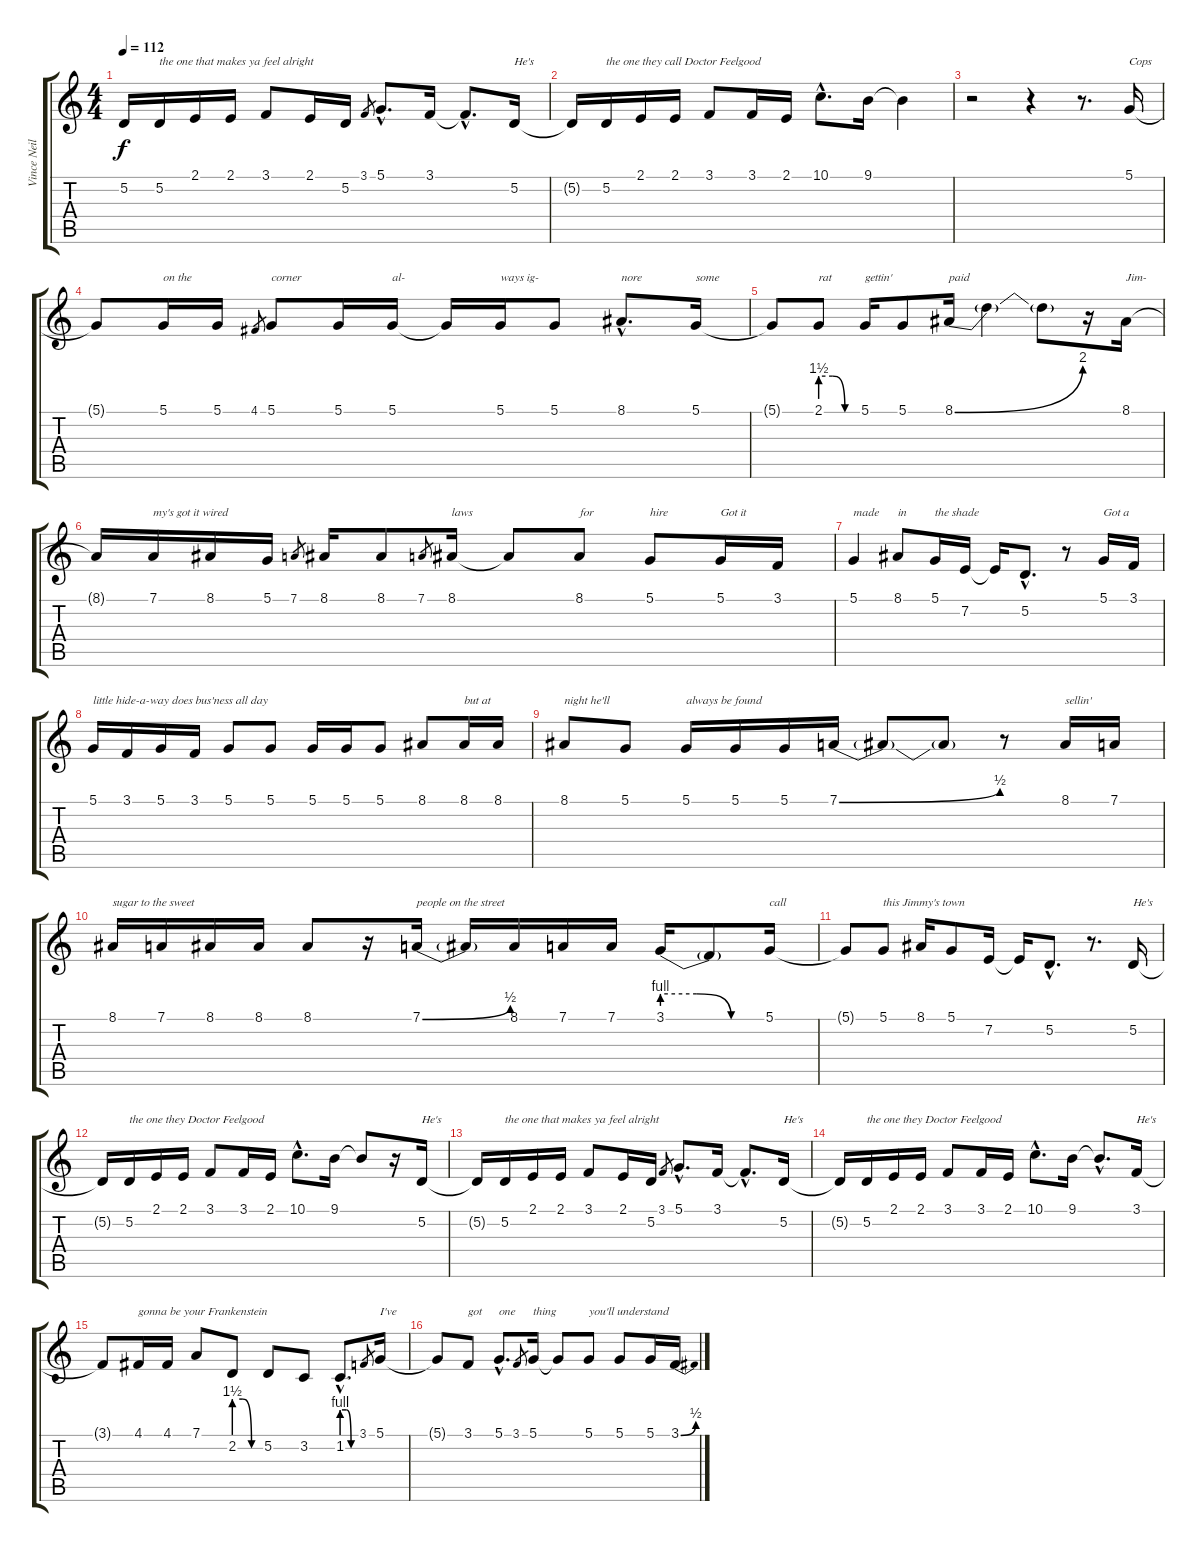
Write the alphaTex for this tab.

\track ("Vince Neil" "Vince Neil") {instrument harmonica}
\staff {score tabs}
\tuning (D4 A3 F3 C3 G2 D2) {hide}
\ts (4 4)
\tempo 112
\clef g2
\ks c
5.2{t}.16{dy f} 5.2.16{txt "the one that makes ya feel alright"} 2.1.16 2.1.16 3.1.8 2.1.16 5.2.16 3.1.8{gr} 5.1{hac}.8{d} 3.1.16 3.1{hac t}.8{d} 5.2.16{txt "He's"} |
5.2{t}.16 5.2.16{txt "the one they call Doctor Feelgood"} 2.1.16 2.1.16 3.1.8 3.1.16 2.1.16 10.1{hac}.8{d} 9.1.16 9.1{t}.4 |
r.2 r.4 r.8{d} 5.1.16{txt "Cops"} |
5.1{t}.8 5.1.16{txt "on the"} 5.1.16 4.1.8{gr} 5.1.8{txt "corner"} 5.1.16 5.1.16{txt "al-"} 5.1{t}.16 5.1.16{txt "ways ig-"} 5.1.8 8.1{hac}.8{d txt "nore"} 5.1.16{txt "some"} |
5.1{t}.8 2.1{be (custom 0 6 20 6 40 0 60 0)}.8{txt "rat"} 5.1.16{txt "gettin'"} 5.1.8 8.1{be (bend 0 0 60 8)}.16{txt "paid"} 8.1{t}.4 8.1{t}.8 r.16 8.1.16{txt "Jim-"} |
8.1{t}.16 7.1.16{txt "my's got it wired"} 8.1.16 5.1.16 7.1.8{gr} 8.1.16 8.1.8 7.1.8{gr} 8.1.16{txt "laws"} 8.1{t}.8 8.1.8{txt "for"} 5.1.8{txt "hire"} 5.1.16{txt "Got it"} 3.1.16 |
5.1.4{txt "made"} 8.1.8{txt "in"} 5.1.16{txt "the shade"} 7.2.16 7.2{t}.16 5.2{hac}.8{d} r.8 5.1.16{txt "Got a"} 3.1.16 |
5.1.16{txt "little hide-a-way does bus'ness all day"} 3.1.16 5.1.16 3.1.16 5.1.8 5.1.8 5.1.16 5.1.16 5.1.8 8.1.8 8.1.16{txt "but at"} 8.1.16 |
8.1.8{txt "night he'll"} 5.1.8 5.1.16{txt "always be found"} 5.1.16 5.1.16 7.1{be (bend 0 0 60 2)}.16 7.1{t}.8 7.1{t}.8 r.8 8.1.16{txt "sellin'"} 7.1.16 |
8.1.16{txt "sugar to the sweet"} 7.1.16 8.1.16 8.1.16 8.1.8 r.16 7.1{be (bend 0 0 60 2)}.16{txt "people on the street"} 7.1{t}.16 8.1.16 7.1.16 7.1.16 3.1{be (custom 0 4 20 4 40 0 60 0)}.16 3.1{t}.8 5.1.16{txt "call"} |
5.1{t}.8 5.1.8{txt "this Jimmy's town"} 8.1.16 5.1.8 7.2.16 7.2{t}.16 5.2{hac}.8{d} r.8{d} 5.2.16{txt "He's"} |
5.2{t}.16 5.2.16{txt "the one they Doctor Feelgood"} 2.1.16 2.1.16 3.1.8 3.1.16 2.1.16 10.1{hac}.8{d} 9.1.16 9.1{t}.8 r.16 5.2.16{txt "He's"} |
5.2{t}.16 5.2.16{txt "the one that makes ya feel alright"} 2.1.16 2.1.16 3.1.8 2.1.16 5.2.16 3.1.8{gr} 5.1{hac}.8{d} 3.1.16 3.1{hac t}.8{d} 5.2.16{txt "He's"} |
5.2{t}.16 5.2.16{txt "the one they Doctor Feelgood"} 2.1.16 2.1.16 3.1.8 3.1.16 2.1.16 10.1{hac}.8{d} 9.1.16 9.1{hac t}.8{d} 3.1.16{txt "He's"} |
3.1{t}.8 4.1.16{txt "gonna be your Frankenstein"} 4.1.16 7.1.8 2.2{be (custom 0 6 20 6 40 0 60 0)}.8 5.2.8 3.2.8 1.2{be (custom 0 4 20 4 40 0 60 0) hac}.8{d} 3.1.8{gr} 5.1.16{txt "I've"} |
5.1{t}.8 3.1.8{txt "got"} 5.1{hac}.8{d txt "one"} 3.1.8{gr} 5.1.16{txt "thing"} 5.1{t}.8 5.1.8{txt "you'll understand"} 5.1.8 5.1.16 3.1{be (bend 0 0 60 2)}.16
